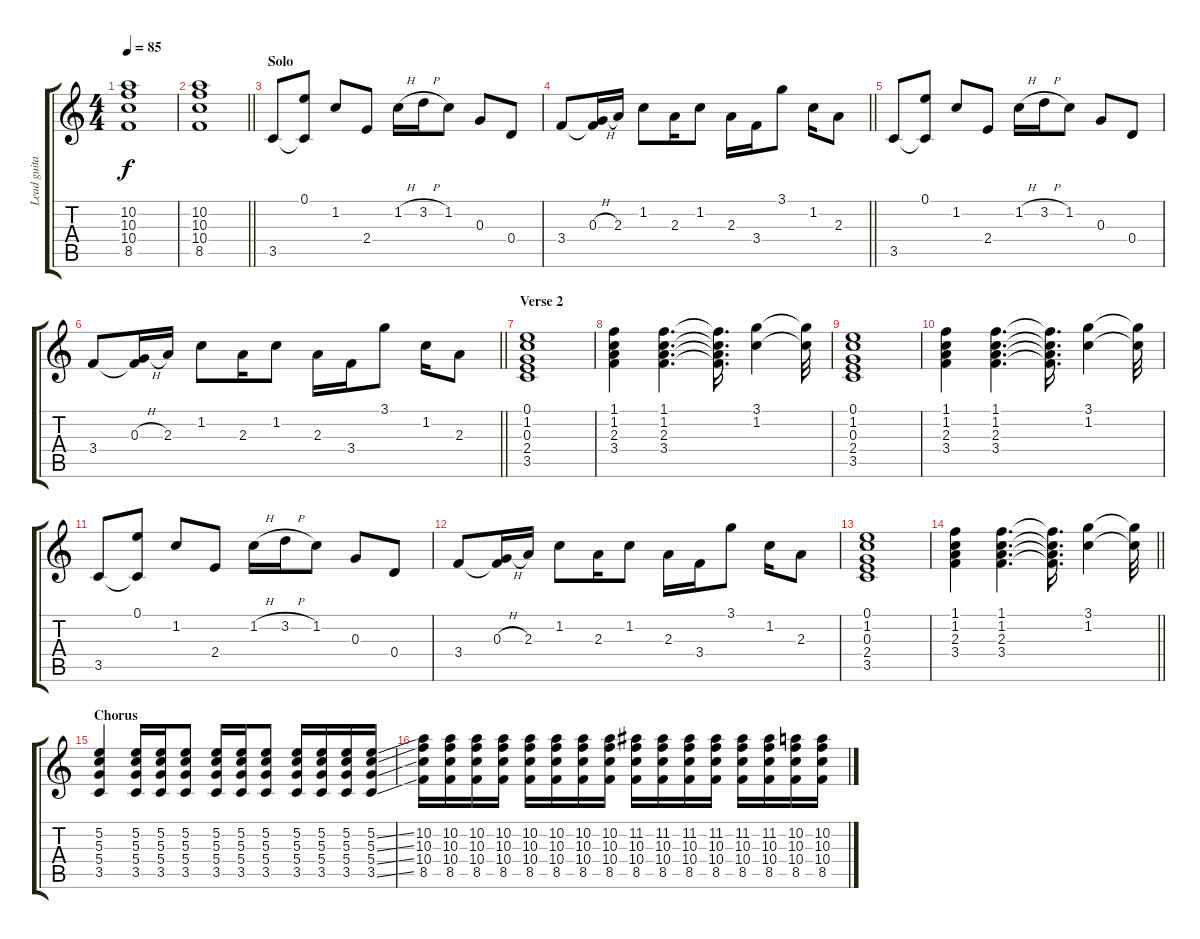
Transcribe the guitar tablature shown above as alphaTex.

\track ("Lead guitar" "Lead guita") {instrument overdrivenguitar}
\staff {score tabs}
\tuning (E4 B3 G3 D3 A2 E2) {hide}
\ts (4 4)
\tempo 85
\clef g2
\ks c
(10.2 10.3 10.4 8.5).1{dy f} |
\barLineRight lightlight
(10.2 10.3 10.4 8.5).1 |
\section ("" "Solo")
3.5.8 (0.1 3.5{t}).8 1.2.8 2.4.8 1.2{h}.16 3.2{h}.16 1.2.8 0.3.8 0.4.8 |
\barLineRight lightlight
3.4.8 (0.3{h} 3.4{t}).16 2.3.16 1.2.8 2.3.16 1.2.8 2.3.16 3.4.16 3.1.8 1.2.16 2.3.8 |
3.5.8 (0.1 3.5{t}).8 1.2.8 2.4.8 1.2{h}.16 3.2{h}.16 1.2.8 0.3.8 0.4.8 |
\barLineRight lightlight
3.4.8 (0.3{h} 3.4{t}).16 2.3.16 1.2.8 2.3.16 1.2.8 2.3.16 3.4.16 3.1.8 1.2.16 2.3.8 |
\section ("" "Verse 2")
(0.1 1.2 0.3 2.4 3.5).1 |
(1.1 1.2 2.3 3.4).4 (1.1 1.2 2.3 3.4).4{d} (1.1{t} 1.2{t} 2.3{t} 3.4{t}).16{d} (3.1 1.2).4 (3.1{t} 1.2{t}).32 |
(0.1 1.2 0.3 2.4 3.5).1 |
(1.1 1.2 2.3 3.4).4 (1.1 1.2 2.3 3.4).4{d} (1.1{t} 1.2{t} 2.3{t} 3.4{t}).16{d} (3.1 1.2).4 (3.1{t} 1.2{t}).32 |
3.5.8 (0.1 3.5{t}).8 1.2.8 2.4.8 1.2{h}.16 3.2{h}.16 1.2.8 0.3.8 0.4.8 |
3.4.8 (0.3{h} 3.4{t}).16 2.3.16 1.2.8 2.3.16 1.2.8 2.3.16 3.4.16 3.1.8 1.2.16 2.3.8 |
(0.1 1.2 0.3 2.4 3.5).1 |
\barLineRight lightlight
(1.1 1.2 2.3 3.4).4 (1.1 1.2 2.3 3.4).4{d} (1.1{t} 1.2{t} 2.3{t} 3.4{t}).16{d} (3.1 1.2).4 (3.1{t} 1.2{t}).32 |
\section ("" "Chorus")
(5.2 5.3 5.4 3.5).4 (5.2 5.3 5.4 3.5).16 (5.2 5.3 5.4 3.5).16 (5.2 5.3 5.4 3.5).8 (5.2 5.3 5.4 3.5).16 (5.2 5.3 5.4 3.5).16 (5.2 5.3 5.4 3.5).8 (5.2 5.3 5.4 3.5).16 (5.2 5.3 5.4 3.5).16 (5.2 5.3 5.4 3.5).16 (5.2{ss} 5.3{ss} 5.4{ss} 3.5{ss}).16 |
(10.2 10.3 10.4 8.5).16 (10.2 10.3 10.4 8.5).16 (10.2 10.3 10.4 8.5).16 (10.2 10.3 10.4 8.5).16 (10.2 10.3 10.4 8.5).16 (10.2 10.3 10.4 8.5).16 (10.2 10.3 10.4 8.5).16 (10.2 10.3 10.4 8.5).16 (11.2 10.3 10.4 8.5).16 (11.2 10.3 10.4 8.5).16 (11.2 10.3 10.4 8.5).16 (11.2 10.3 10.4 8.5).16 (11.2 10.3 10.4 8.5).16 (11.2 10.3 10.4 8.5).16 (10.2 10.3 10.4 8.5).16 (10.2 10.3 10.4 8.5).16
